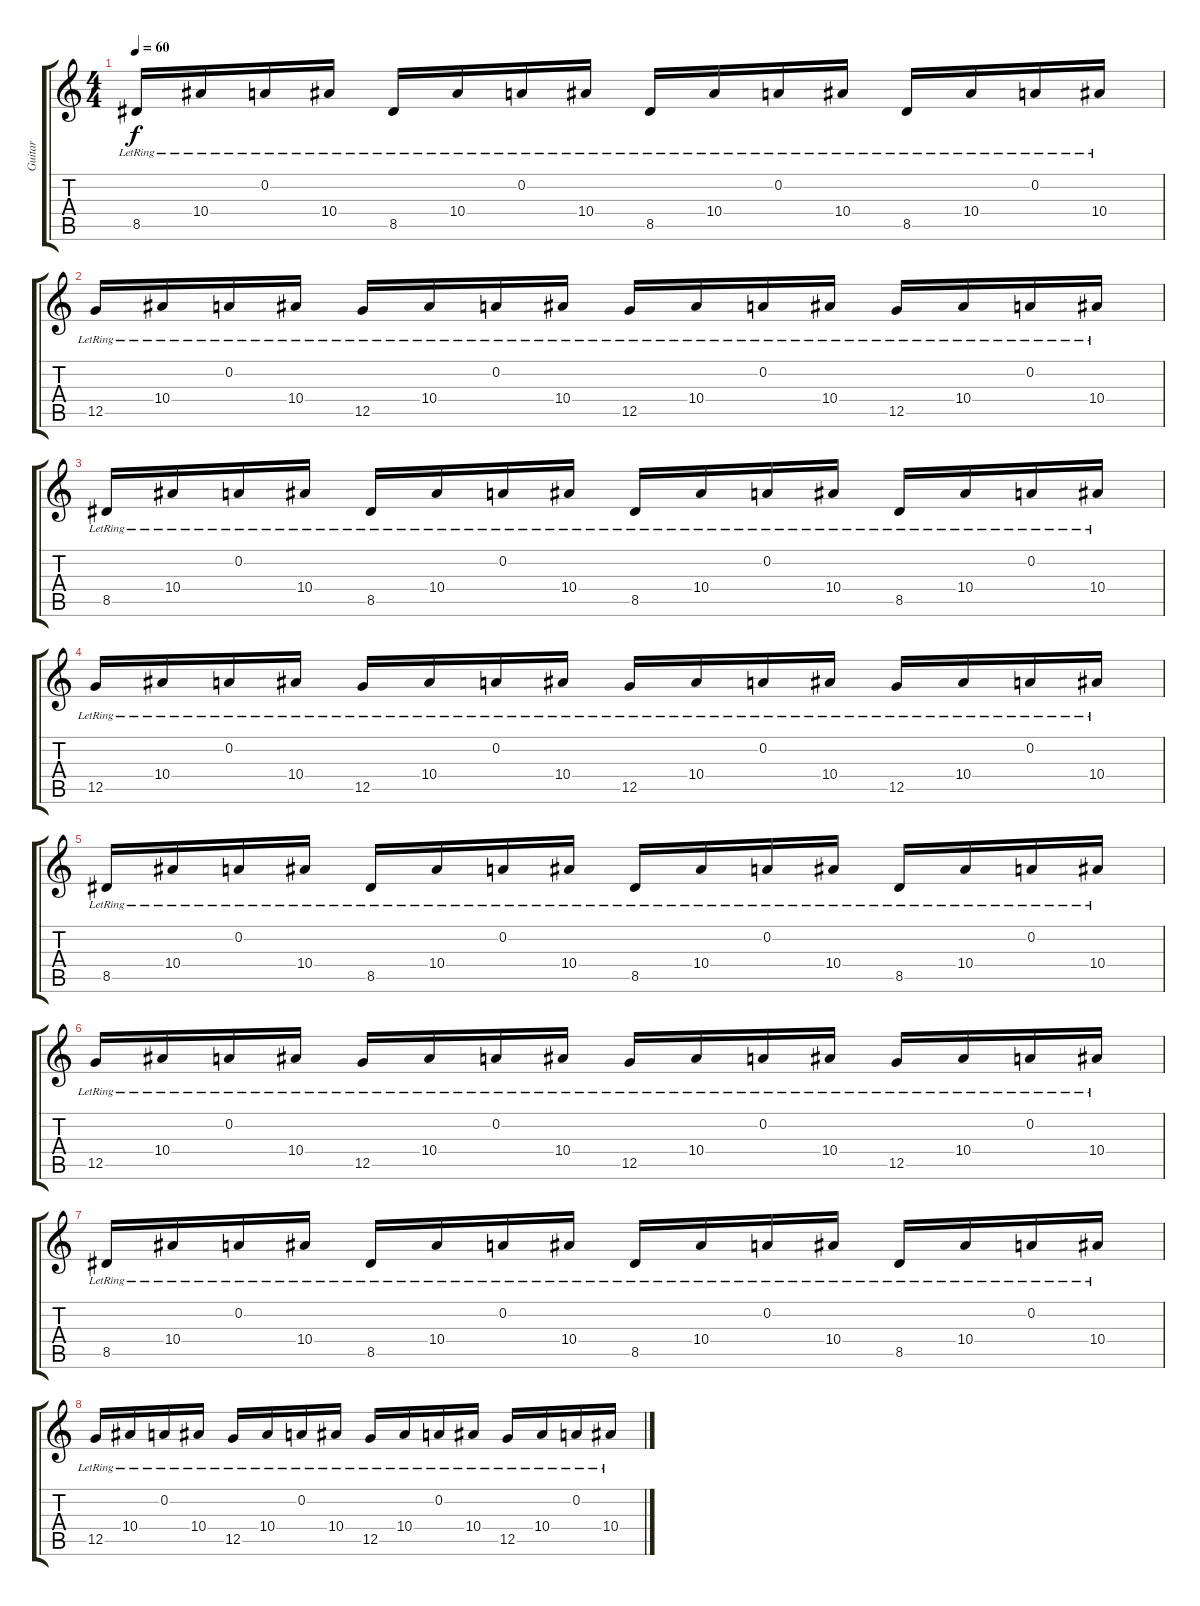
\track ("Guitar" "Guitar") {instrument distortionguitar}
\staff {score tabs}
\tuning (D4 A3 F3 C3 G2 C2) {hide}
\ts (4 4)
\tempo 60
\clef g2
\ks c
8.5{lr}.16{dy f} 10.4{lr}.16 0.2{lr}.16 10.4{lr}.16 8.5{lr}.16 10.4{lr}.16 0.2{lr}.16 10.4{lr}.16 8.5{lr}.16 10.4{lr}.16 0.2{lr}.16 10.4{lr}.16 8.5{lr}.16 10.4{lr}.16 0.2{lr}.16 10.4{lr}.16 |
12.5{lr}.16{volume 10 balance 16} 10.4{lr}.16 0.2{lr}.16 10.4{lr}.16 12.5{lr}.16 10.4{lr}.16 0.2{lr}.16 10.4{lr}.16 12.5{lr}.16 10.4{lr}.16 0.2{lr}.16 10.4{lr}.16 12.5{lr}.16 10.4{lr}.16 0.2{lr}.16 10.4{lr}.16 |
8.5{lr}.16 10.4{lr}.16 0.2{lr}.16 10.4{lr}.16 8.5{lr}.16 10.4{lr}.16 0.2{lr}.16 10.4{lr}.16 8.5{lr}.16 10.4{lr}.16 0.2{lr}.16 10.4{lr}.16 8.5{lr}.16 10.4{lr}.16 0.2{lr}.16 10.4{lr}.16 |
12.5{lr}.16 10.4{lr}.16 0.2{lr}.16 10.4{lr}.16 12.5{lr}.16 10.4{lr}.16 0.2{lr}.16 10.4{lr}.16 12.5{lr}.16 10.4{lr}.16 0.2{lr}.16 10.4{lr}.16 12.5{lr}.16 10.4{lr}.16 0.2{lr}.16 10.4{lr}.16 |
8.5{lr}.16 10.4{lr}.16 0.2{lr}.16 10.4{lr}.16 8.5{lr}.16 10.4{lr}.16 0.2{lr}.16 10.4{lr}.16 8.5{lr}.16 10.4{lr}.16 0.2{lr}.16 10.4{lr}.16 8.5{lr}.16 10.4{lr}.16 0.2{lr}.16 10.4{lr}.16 |
12.5{lr}.16 10.4{lr}.16 0.2{lr}.16 10.4{lr}.16 12.5{lr}.16 10.4{lr}.16 0.2{lr}.16 10.4{lr}.16 12.5{lr}.16 10.4{lr}.16 0.2{lr}.16 10.4{lr}.16 12.5{lr}.16 10.4{lr}.16 0.2{lr}.16 10.4{lr}.16 |
8.5{lr}.16 10.4{lr}.16 0.2{lr}.16 10.4{lr}.16 8.5{lr}.16 10.4{lr}.16 0.2{lr}.16 10.4{lr}.16 8.5{lr}.16 10.4{lr}.16 0.2{lr}.16 10.4{lr}.16 8.5{lr}.16 10.4{lr}.16 0.2{lr}.16 10.4{lr}.16 |
12.5{lr}.16 10.4{lr}.16 0.2{lr}.16 10.4{lr}.16 12.5{lr}.16 10.4{lr}.16 0.2{lr}.16 10.4{lr}.16 12.5{lr}.16 10.4{lr}.16 0.2{lr}.16 10.4{lr}.16 12.5{lr}.16 10.4{lr}.16 0.2{lr}.16 10.4{lr}.16
